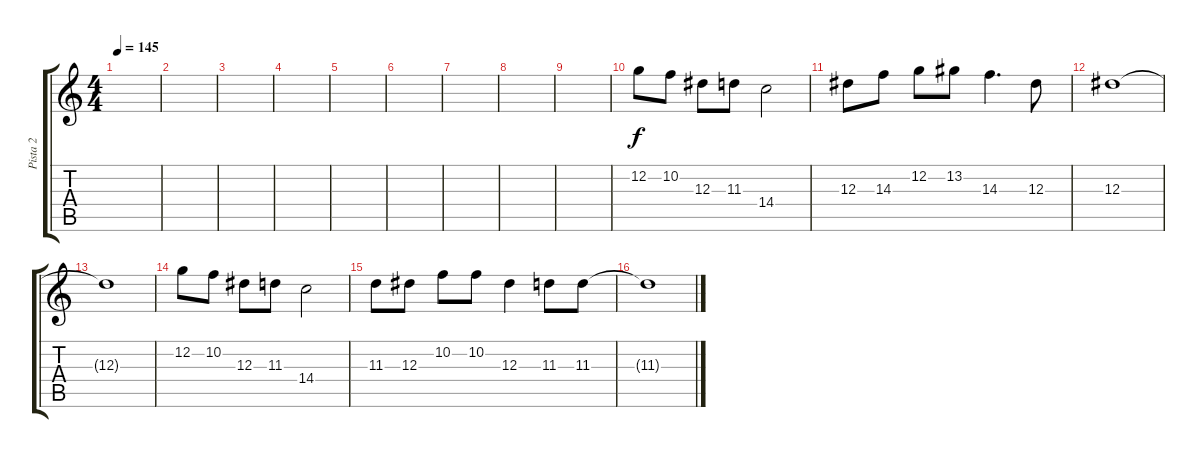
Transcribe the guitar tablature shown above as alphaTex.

\track ("Pista 2" "Pista 2") {instrument distortionguitar}
\staff {score tabs}
\tuning (C4 G3 Eb3 Bb2 F2 C2) {hide}
\ts (4 4)
\tempo 145
\clef g2
\ks c
|
|
|
|
|
|
|
|
|
12.2.8{balance 16} 10.2.8 12.3.8 11.3.8 14.4.2 |
12.3.8 14.3.8 12.2.8 13.2.8 14.3.4{d} 12.3.8 |
12.3.1 |
12.3{t}.1 |
12.2.8 10.2.8 12.3.8 11.3.8 14.4.2 |
11.3.8 12.3.8 10.2.8 10.2.8 12.3.4 11.3.8 11.3.8 |
11.3{t}.1
